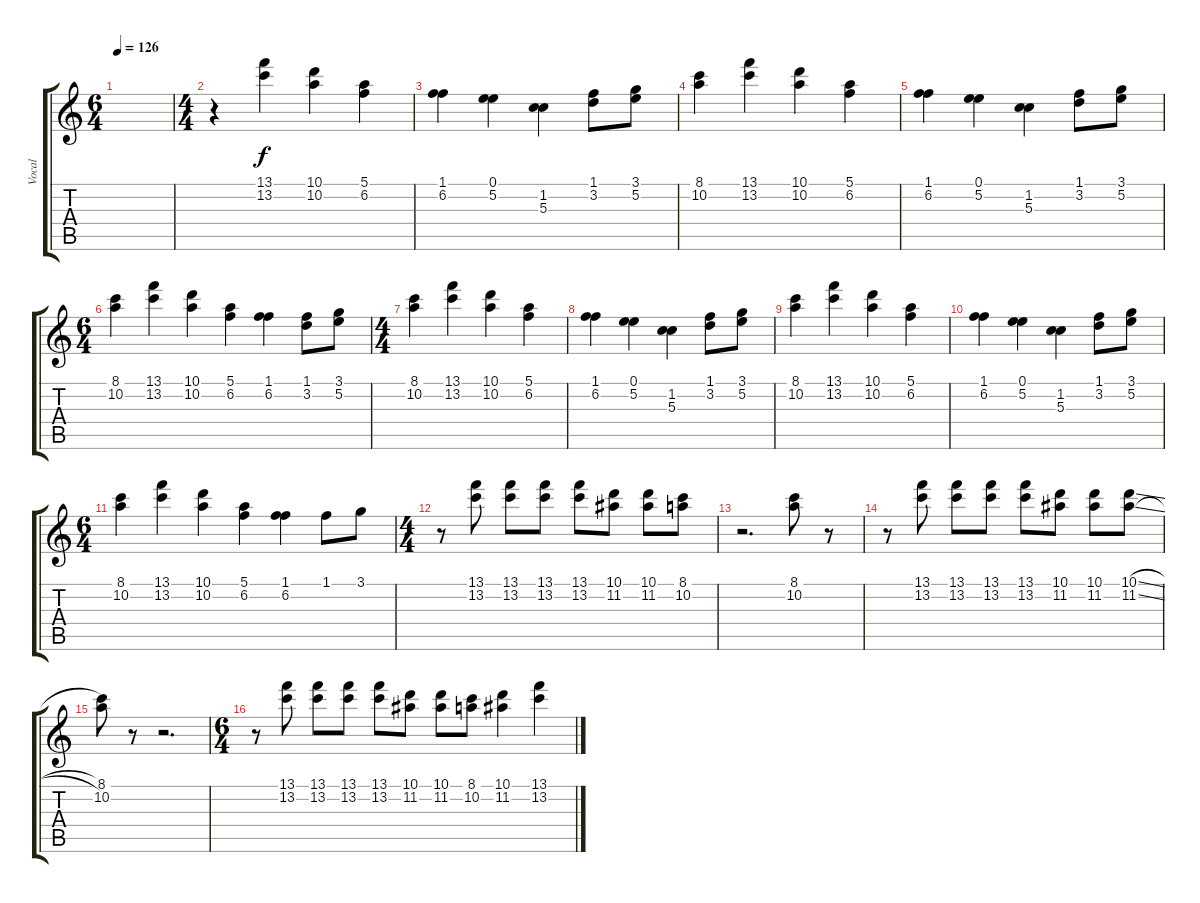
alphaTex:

\track ("Vocal" "Vocal") {instrument acousticguitarsteel}
\staff {score tabs}
\tuning (E4 B3 G3 D3 A2 E2) {hide}
\ts (6 4)
\tempo 126
\clef g2
\ks c
|
\ts (4 4)
r.4 (13.1 13.2).4 (10.1 10.2).4 (5.1 6.2).4 |
(1.1 6.2).4 (0.1 5.2).4 (1.2 5.3).4 (1.1 3.2).8 (3.1 5.2).8 |
(8.1 10.2).4 (13.1 13.2).4 (10.1 10.2).4 (5.1 6.2).4 |
(1.1 6.2).4 (0.1 5.2).4 (1.2 5.3).4 (1.1 3.2).8 (3.1 5.2).8 |
\ts (6 4)
(8.1 10.2).4 (13.1 13.2).4 (10.1 10.2).4 (5.1 6.2).4 (1.1 6.2).4 (1.1 3.2).8 (3.1 5.2).8 |
\ts (4 4)
(8.1 10.2).4 (13.1 13.2).4 (10.1 10.2).4 (5.1 6.2).4 |
(1.1 6.2).4 (0.1 5.2).4 (1.2 5.3).4 (1.1 3.2).8 (3.1 5.2).8 |
(8.1 10.2).4 (13.1 13.2).4 (10.1 10.2).4 (5.1 6.2).4 |
(1.1 6.2).4 (0.1 5.2).4 (1.2 5.3).4 (1.1 3.2).8 (3.1 5.2).8 |
\ts (6 4)
(8.1 10.2).4 (13.1 13.2).4 (10.1 10.2).4 (5.1 6.2).4 (1.1 6.2).4 1.1.8 3.1.8 |
\ts (4 4)
r.8{balance 8} (13.1 13.2).8 (13.1 13.2).8 (13.1 13.2).8 (13.1 13.2).8 (10.1 11.2).8 (10.1 11.2).8 (8.1 10.2).8 |
r.2{d} (8.1 10.2).8 r.8 |
r.8 (13.1 13.2).8 (13.1 13.2).8 (13.1 13.2).8 (13.1 13.2).8 (10.1 11.2).8 (10.1 11.2).8 (10.1{sl} 11.2{sl}).8 |
(8.1 10.2).8 r.8 r.2{d} |
\ts (6 4)
r.8 (13.1 13.2).8 (13.1 13.2).8 (13.1 13.2).8 (13.1 13.2).8 (10.1 11.2).8 (10.1 11.2).8 (8.1 10.2).8 (10.1 11.2).4 (13.1 13.2).4
